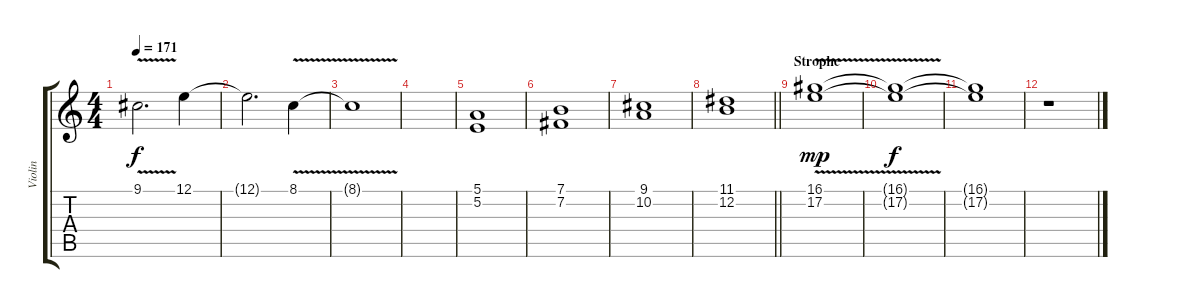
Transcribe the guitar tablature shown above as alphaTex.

\track ("Violin" "Violin") {instrument violin}
\staff {score tabs}
\tuning (E4 B3 G3 D3 A2 E2) {hide}
\ts (4 4)
\tempo 171
\clef g2
\ks c
9.1{v}.2{d dy f} 12.1.4 |
12.1{t}.2{d} 8.1{v}.4 |
8.1{t}.1 |
|
(5.1 5.2).1 |
(7.1 7.2).1 |
(9.1 10.2).1 |
\barLineRight lightlight
(11.1 12.2).1 |
\section ("" "Strophe")
(16.1{v} 17.2).1{dy mp} |
(16.1{t} 17.2{t}).1{dy f volume 0} |
(16.1{t} 17.2{t}).1 |
r.1
